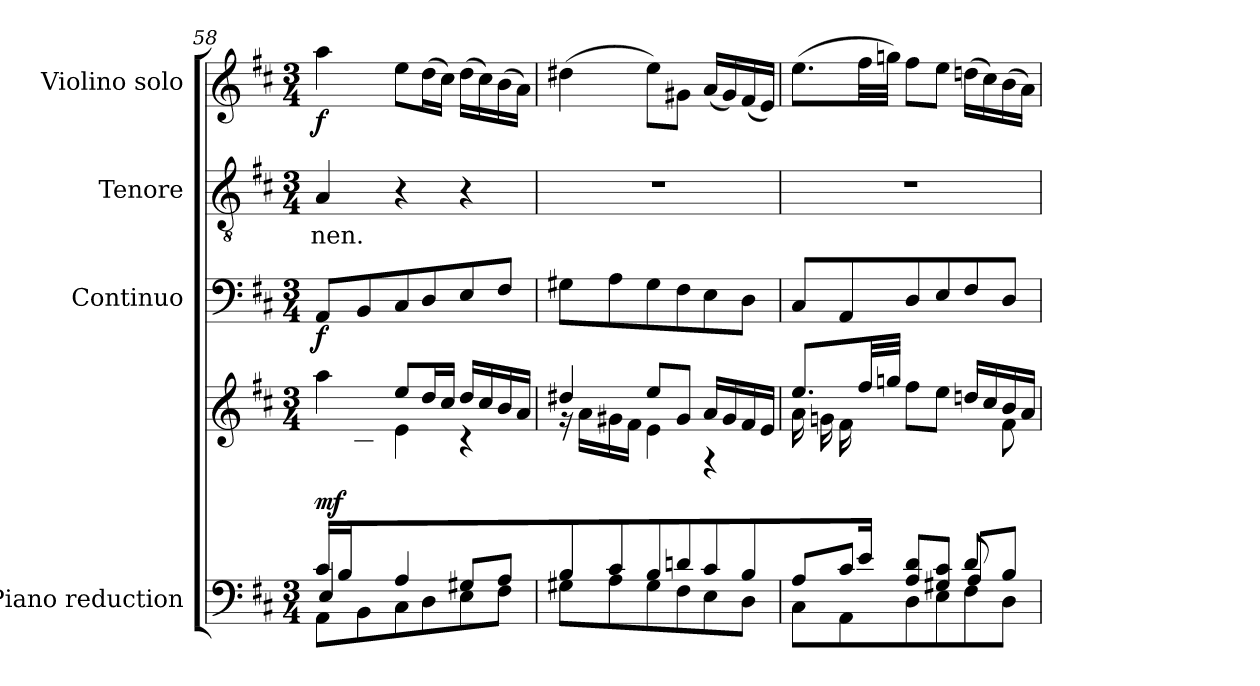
**kern	**kern	**dynam	**kern	**dynam	**kern	**text	**kern	**dynam
*part4	*part4	*part4	*part3	*part3	*part2	*part2	*part1	*part1
*staff5	*staff4	*staff4/5	*staff3	*staff3	*staff2	*staff2	*staff1	*staff1
*I"Piano reduction	*	*	*I"Continuo	*	*I"Tenore	*	*I"Violino solo	*
*I'Pno	*	*	*	*	*	*	*I'Vln	*
*clefF4	*clefG2	*	*clefF4	*	*clefGv2	*	*clefG2	*
*k[f#c#]	*k[f#c#]	*	*k[f#c#]	*	*k[f#c#]	*	*k[f#c#]	*
*M3/4	*M3/4	*	*M3/4	*	*M3/4	*	*M3/4	*
=58	=58	=58	=58	=58	=58	=58	=58	=58
*^	*^	*	*	*	*	*	*	*
*	*^	*	*	*	*	*	*	*	*	*
!	!	!	!	!	!LO:DY:b	!	!LO:DY:b	!	!LO:LY:b	!	!LO:DY:b
16c#/LL	4E/	8AA\L	4aa\	8ryy	mf	8AA/L	f	4A/	-nen.	4aa\	f
16B/	.	.	.	.	.	.	.	.	.	.	.
2ryy	.	8BB\	.	16c#\	.	8BB/	.	.	.	.	.
.	.	.	.	16d\JJ	.	.	.	.	.	.	.
.	4A/	8C#\	8ee/L	4e\	.	8C#/	.	4r	.	8ee\L	.
.	.	8D\	16dd/L	.	.	8D/	.	.	.	(16dd\L	.
.	.	.	16cc#/JJ	.	.	.	.	.	.	16cc#\JJ)	.
.	8G#X/L	8E\	16dd/LL	4r	.	8E/	.	4r	.	(16dd\LL	.
.	.	.	16cc#/	.	.	.	.	.	.	16cc#\)	.
8ryy	8A/J	8F#\J	16b/	.	.	8F#/J	.	.	.	(16b\	.
.	.	.	16a/JJ	.	.	.	.	.	.	16a\JJ)	.
*	*v	*v	*	*	*	*	*	*	*	*	*
=59	=59	=59	=59	=59	=59	=59	=59	=59	=59	=59
8B/L	8G#X\L	4dd#X/	16r	.	8G#X\L	.	2.r	.	(4dd#X\	.
.	.	.	16a\LL	.	.	.	.	.	.	.
8c#/	8A\	.	16g#X\	.	8A\	.	.	.	.	.
.	.	.	16f#\JJ	.	.	.	.	.	.	.
8B/	8G#\	8ee/L	4e\	.	8G#\	.	.	.	8ee\L)	.
8dn/	8F#\	8g#/J	.	.	8F#\	.	.	.	8g#X\J	.
8c#/	8E\	16a/LL	4r	.	8E\	.	.	.	(16a/LL	.
.	.	16g#/	.	.	.	.	.	.	16g#/)	.
8B/J	8D\J	16f#/	.	.	8D\J	.	.	.	(16f#/	.
.	.	16e/JJ	.	.	.	.	.	.	16e/JJ)	.
!!LO:LB:g=z
=60	=60	=60	=60	=60	=60	=60	=60	=60	=60	=60
*	*^	*	*	*	*	*	*	*	*	*
8.ryy	8A/L	8C#\L	8.ee/L	16a\LL	.	8C#/L	.	2.r	.	(8.ee\L	.
.	.	.	.	16gn\	.	.	.	.	.	.	.
.	8c#/J	8AA\	.	16f#\	.	8AA/	.	.	.	.	.
16e/JJ	.	.	32ff#/LL	16ryy	.	.	.	.	.	32ff#\LL	.
.	.	.	32ggn/JJJ	.	.	.	.	.	.	32ggn\JJJ)	.
4ryy	8A/ 8d/L	8D\	8ff#\L	4ryy	.	8D/	.	.	.	8ff#\L	.
.	8G#X/ 8c#/J	8E\	8ee\J	.	.	8E/	.	.	.	8ee\J	.
8d/L	8A/L	8F#\	16ddn/LL	8ryy	.	8F#/	.	.	.	(16ddn\LL	.
.	.	.	16cc#/	.	.	.	.	.	.	16cc#\)	.
8ryy	8B/J	8D\J	16b/	8f#\J	.	8D/J	.	.	.	(16b\	.
.	.	.	16a/JJ	.	.	.	.	.	.	16a\JJ)	.
*v	*v	*v	*	*	*	*	*	*	*	*	*
*	*v	*v	*	*	*	*	*	*	*
=	=	=	=	=	=	=	=	=
*-	*-	*-	*-	*-	*-	*-	*-	*-
